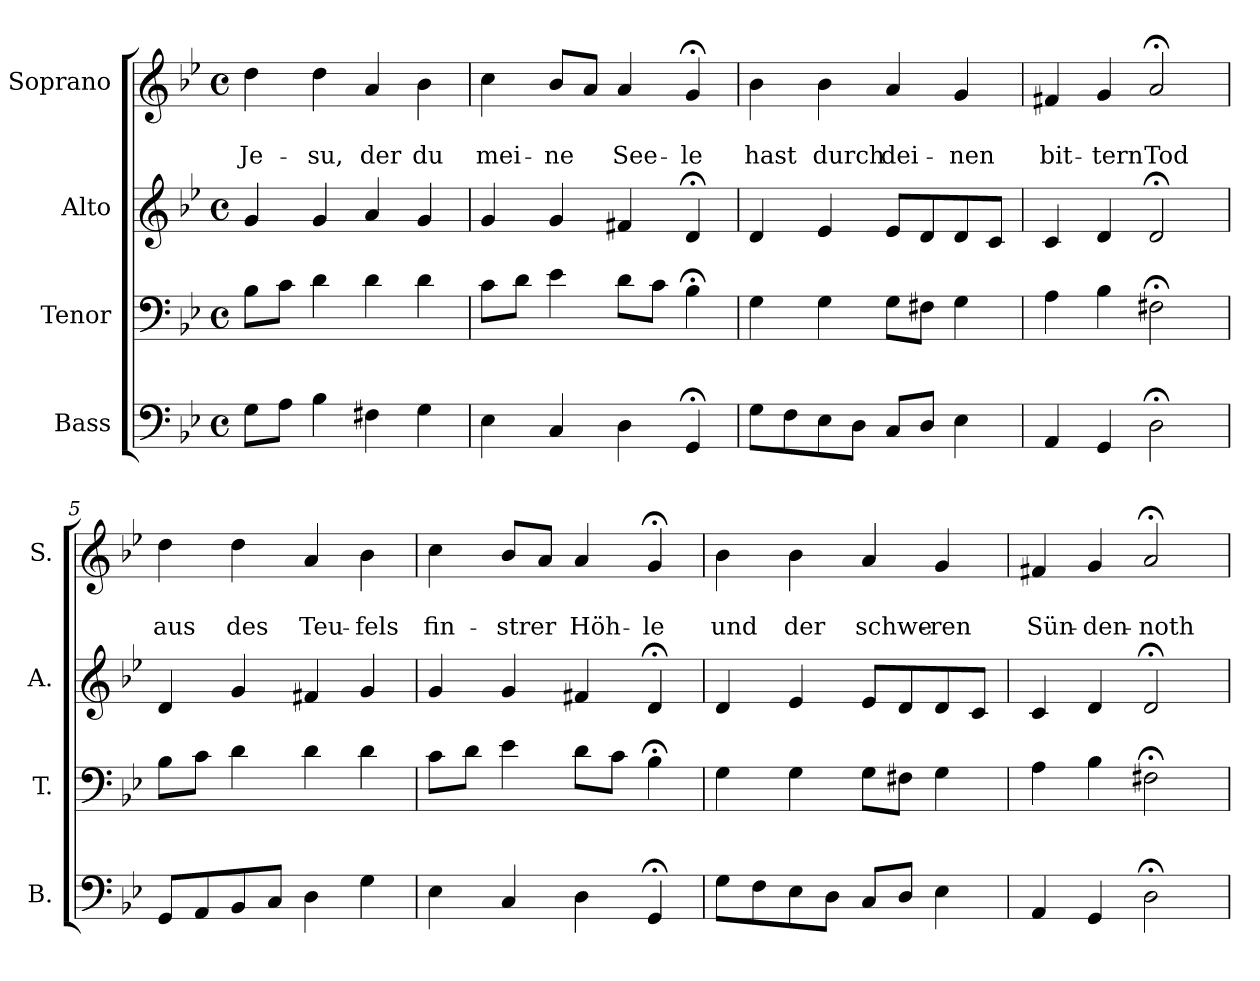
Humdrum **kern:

**kern	**kern	**kern	**kern	**text	**text
*part4	*part3	*part2	*part1	*part1	*part1
*staff4	*staff3	*staff2	*staff1	*staff1	*staff1
*I"Bass	*I"Tenor	*I"Alto	*I"Soprano	*	*
*I'B.	*I'T.	*I'A.	*I'S.	*	*
*clefF4	*clefF4	*clefG2	*clefG2	*	*
*k[b-e-]	*k[b-e-]	*k[b-e-]	*k[b-e-]	*	*
*g:	*g:	*g:	*g:	*	*
*M4/4	*M4/4	*M4/4	*M4/4	*	*
*met(c)	*met(c)	*met(c)	*met(c)	*	*
=1	=1	=1	=1	=1	=1
8G\L	8B-\L	4g/	4dd\	.	Je-
8A\J	8c\J	.	.	.	.
4B-\	4d\	4g/	4dd\	.	-su,
4F#X\	4d\	4a/	4a/	.	der
4G\	4d\	4g/	4b-\	.	du
=2	=2	=2	=2	=2	=2
4E-\	8c\L	4g/	4cc\	.	mei-
.	8d\J	.	.	.	.
4C/	4e-\	4g/	8b-/L	.	-ne
.	.	.	8a/J	.	.
4D\	8d\L	4f#X/	4a/	.	See-
.	8c\J	.	.	.	.
4GG;</	4B-;<\	4d;</	4g;</	.	-le
=3	=3	=3	=3	=3	=3
8G\L	4G\	4d/	4b-\	.	hast
8F\	.	.	.	.	.
8E-\	4G\	4e-/	4b-\	.	durch
8D\J	.	.	.	.	.
8C/L	8G\L	8e-/L	4a/	.	dei-
8D/J	8F#X\J	8d/	.	.	.
4E-\	4G\	8d/	4g/	.	-nen
.	.	8c/J	.	.	.
=4	=4	=4	=4	=4	=4
4AA/	4A\	4c/	4f#X/	.	bit-
4GG/	4B-\	4d/	4g/	.	-tern
2D;<\	2F#X;<\	2d;</	2a;</	.	Tod
=5	=5	=5	=5	=5	=5
8GG/L	8B-\L	4d/	4dd\	.	aus
8AA/	8c\J	.	.	.	.
8BB-/	4d\	4g/	4dd\	.	des
8C/J	.	.	.	.	.
4D\	4d\	4f#X/	4a/	.	Teu-
4G\	4d\	4g/	4b-\	.	-fels
=6	=6	=6	=6	=6	=6
4E-\	8c\L	4g/	4cc\	.	fin-
.	8d\J	.	.	.	.
4C/	4e-\	4g/	8b-/L	.	-strer
.	.	.	8a/J	.	.
4D\	8d\L	4f#X/	4a/	.	Höh-
.	8c\J	.	.	.	.
4GG;</	4B-;<\	4d;</	4g;</	.	-le
!!LO:LB:g=z
=7	=7	=7	=7	=7	=7
8G\L	4G\	4d/	4b-\	.	und
8F\	.	.	.	.	.
8E-\	4G\	4e-/	4b-\	.	der
8D\J	.	.	.	.	.
8C/L	8G\L	8e-/L	4a/	.	schwe-
8D/J	8F#X\J	8d/	.	.	.
4E-\	4G\	8d/	4g/	.	-ren
.	.	8c/J	.	.	.
=8	=8	=8	=8	=8	=8
4AA/	4A\	4c/	4f#X/	.	Sün-
4GG/	4B-\	4d/	4g/	.	-den-
2D;<\	2F#X;<\	2d;</	2a;</	.	-noth
=	=	=	=	=	=
*-	*-	*-	*-	*-	*-
